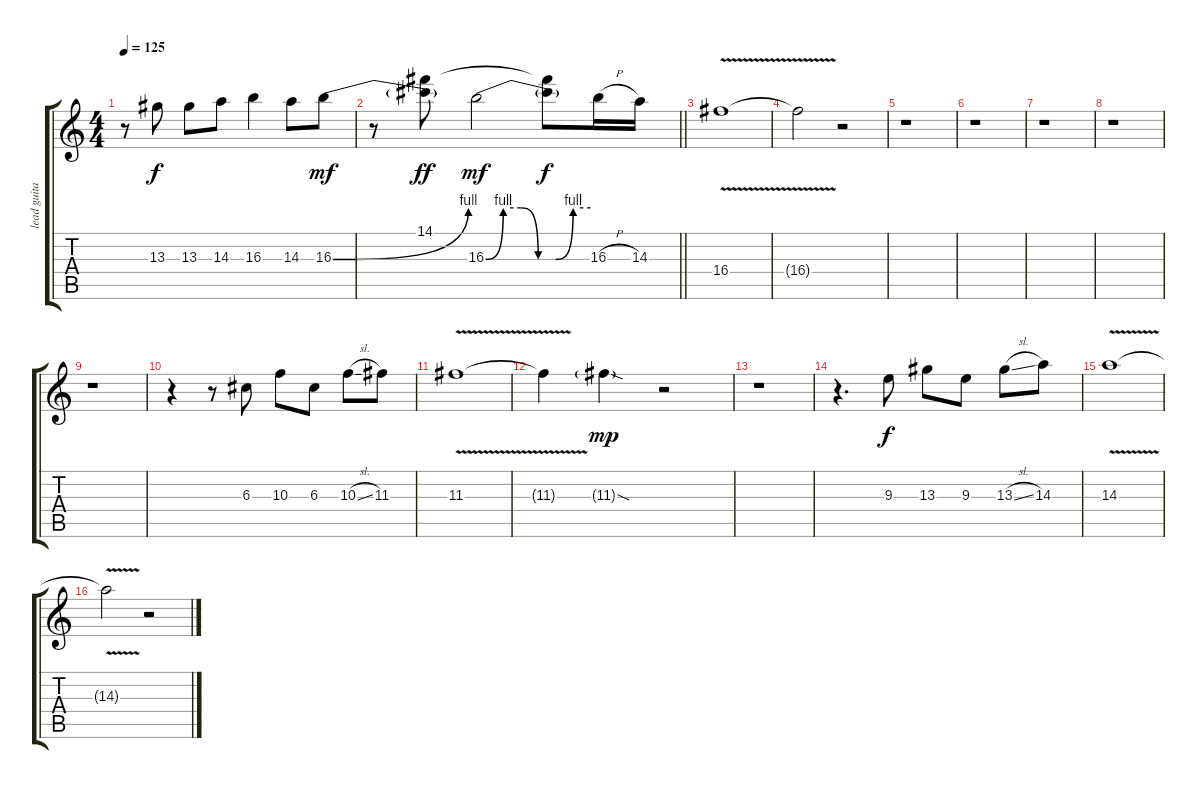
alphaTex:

\track ("lead guitar" "lead guita") {instrument distortionguitar}
\staff {score tabs}
\tuning (E4 B3 G3 D3 A2 E2) {hide}
\ts (4 4)
\tempo 125
\clef g2
\ks c
r.8{dy f} 13.3.8 13.3.8 14.3.8 16.3.4 14.3.8 16.3{be (bend 0 0 60 4)}.8{dy mf} |
\barLineRight lightlight
r.8 (14.1 16.3{t}).8{dy ff} 16.3{be (custom 0 0 10 4 20 4 30 0 40 0 50 4 60 4)}.2{dy mf} (14.1{t} 16.3{t}).8{dy f} 16.3{h}.16 14.3.16 |
16.4{v}.1 |
16.4{t}.2 r.2 |
r.1 |
r.1 |
r.1 |
r.1 |
r.1 |
r.4 r.8 6.3.8 10.3.8 6.3.8 10.3{sl}.8 11.3.8 |
11.3{v}.1 |
11.3{t}.4 11.3{sod g}.4{dy mp} r.2 |
r.1 |
r.4{d} 9.3.8{dy f} 13.3.8 9.3.8 13.3{sl}.8 14.3.8 |
14.3{v}.1 |
14.3{t}.2 r.2
